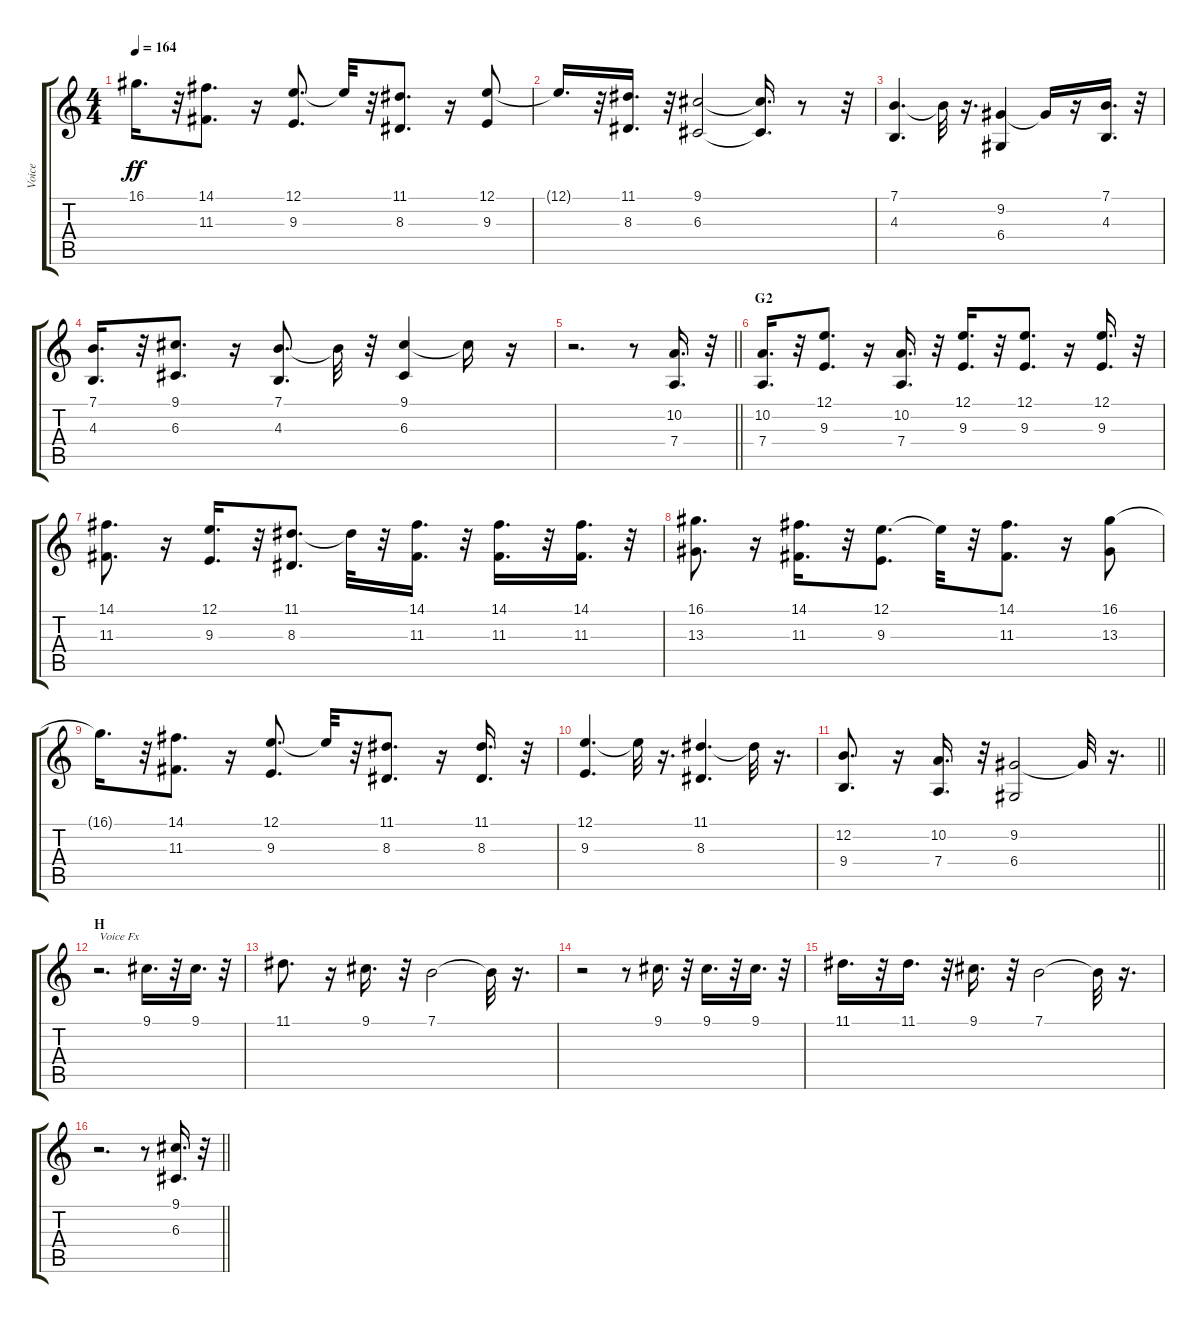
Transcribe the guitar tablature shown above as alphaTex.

\track ("Voice" "Voice") {instrument voiceoohs}
\staff {score tabs}
\tuning (E4 B3 G3 D3 A2 E2) {hide}
\ts (4 4)
\tempo 164
\clef g2
\ks c
16.1{t}.16{d dy ff} r.32 (14.1 11.3).8{d} r.16 (12.1 9.3).8{d} 12.1{t}.32 r.32 (11.1 8.3).8{d} r.16 (12.1 9.3).8 |
12.1{t}.16{d} r.32 (11.1 8.3).16{d} r.32 (9.1 6.3).2 (9.1{t} 6.3{t}).16{d} r.8 r.32 |
(7.1 4.3).4{d} 7.1{t}.32 r.16{d} (9.2 6.4).4 9.2{t}.16 r.16 (7.1 4.3).16{d} r.32 |
(7.1 4.3).16{d} r.32 (9.1 6.3).8{d} r.16 (7.1 4.3).8{d} 7.1{t}.32 r.32 (9.1 6.3).4 9.1{t}.16 r.16 |
\barLineRight lightlight
r.2{d} r.8 (10.2 7.4).16{d} r.32 |
\section ("" "G2")
(10.2 7.4).16{d} r.32 (12.1 9.3).8{d} r.16 (10.2 7.4).16{d} r.32 (12.1 9.3).16{d} r.32 (12.1 9.3).8{d} r.16 (12.1 9.3).16{d} r.32 |
(14.1 11.3).8{d} r.16 (12.1 9.3).16{d} r.32 (11.1 8.3).8{d} 11.1{t}.32 r.32 (14.1 11.3).16{d} r.32 (14.1 11.3).16{d} r.32 (14.1 11.3).16{d} r.32 |
(16.1 13.3).8{d} r.16 (14.1 11.3).16{d} r.32 (12.1 9.3).8{d} 12.1{t}.32 r.32 (14.1 11.3).8{d} r.16 (16.1 13.3).8 |
16.1{t}.16{d} r.32 (14.1 11.3).8{d} r.16 (12.1 9.3).8{d} 12.1{t}.32 r.32 (11.1 8.3).8{d} r.16 (11.1 8.3).16{d} r.32 |
(12.1 9.3).4{d} 12.1{t}.32 r.16{d} (11.1 8.3).4{d} 11.1{t}.32 r.16{d} |
\barLineRight lightlight
(12.2 9.4).8{d} r.16 (10.2 7.4).16{d} r.32 (9.2 6.4).2 9.2{t}.32 r.16{d} |
\section ("" "H")
r.2{d txt "Voice Fx" instrument fx5brightness} 9.1.16{d} r.32 9.1.16{d} r.32 |
11.1.8{d} r.16 9.1.16{d} r.32 7.1.2 7.1{t}.32 r.16{d} |
r.2 r.8 9.1.16{d} r.32 9.1.16{d} r.32 9.1.16{d} r.32 |
11.1.16{d} r.32 11.1.16{d} r.32 9.1.16{d} r.32 7.1.2 7.1{t}.32 r.16{d} |
\barLineRight lightlight
r.2{d} r.8 (9.1 6.3).16{d} r.32
